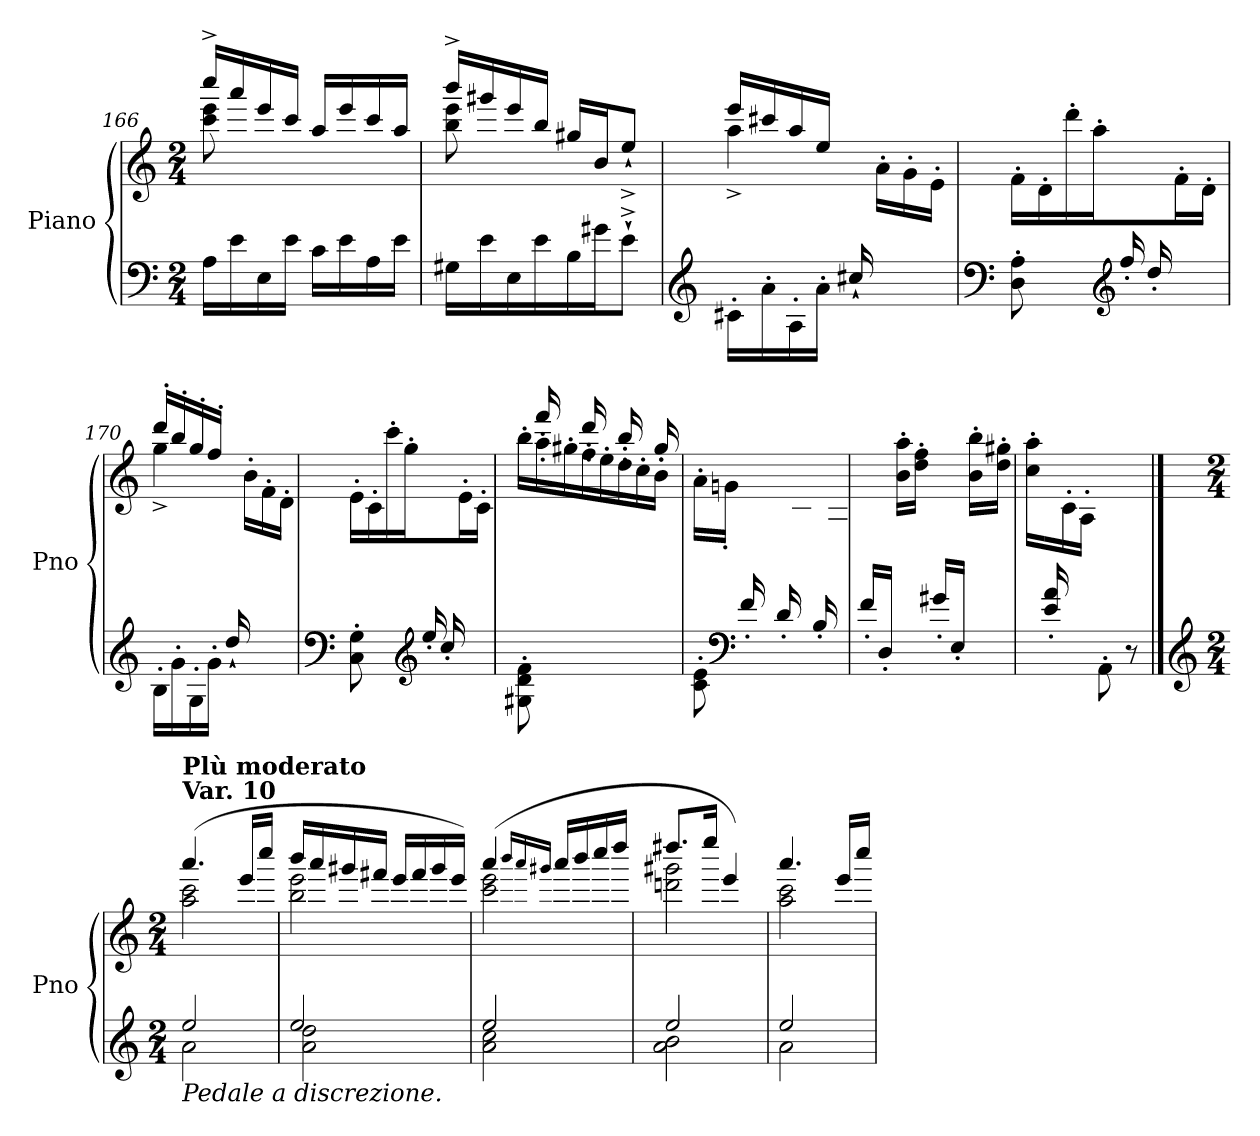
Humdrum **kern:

**kern	**kern
*part1	*part1
*staff2	*staff1
*I"Piano	*
*I'Pno	*
*clefF4	*clefG2
*k[]	*k[]
*M2/4	*M2/4
=166	=166
*	*^
16A\LL	16cccc^/LL	8ccc\ 8eee\
16e\	16aaa/	.
16E\	16eee/	8ryy
16e\JJ	16ccc/JJ	.
16c\LL	16aa/LL	4ryy
16e\	16eee/	.
16A\	16ccc/	.
16e\JJ	16aa/JJ	.
=167	=167	=167
16G#X\LL	16bbb^/LL	8bb\ 8eee\
16e\	16ggg#X/	.
16E\	16eee/	8ryy
16e\	16bb/JJ	.
16B\	16gg#/LL	4ryy
16g#X\J	16b/J	.
8e^`\J	8ee^`/J	.
!!LO:LB:g=z	!!
=168	=168	=168
*clefG2	*	*
*^	*	*
4ryy	16c#X'\LL	16eee/LL	4aa^\
.	16a'\	16ccc#X/	.
.	16A'\	16aa/	.
.	16a'\JJ	16ee/JJ	.
16cc#X`/	4ryy	16ryy	4ryy
8.ryy	.	16a'\LL	.
.	.	16g'\	.
.	.	16e'\JJ	.
*	*	*v	*v
=169	=169	=169
*clefF4	*	*
4ryy	8D\' 8A\'	16f'\LL
.	.	16d'\
.	8ryy	16ddd'\
.	.	16aa'\
*clefG2	*	*
16ff'/	4ryy	8ryy
16dd'/	.	.
8ryy	.	16f'\
.	.	16d'\JJ
=170	=170	=170
*	*	*^
4ryy	16B'\LL	16ddd'/LL	4gg^\
.	16g'\	16bb'/	.
.	16G'\	16gg'/	.
.	16g'\JJ	16ff'/JJ	.
16dd`/	4ryy	16ryy	4ryy
8.ryy	.	16b'\LL	.
.	.	16f'\	.
.	.	16d'\JJ	.
*	*	*v	*v
=171	=171	=171
*clefF4	*	*
4ryy	8C\' 8G\'	16e'\LL
.	.	16c'\
.	8ryy	16ccc'\
.	.	16gg'\
*clefG2	*	*
16ee'/	4ryy	8ryy
16cc'/	.	.
8ryy	.	16e'\
.	.	16c'\JJ
*v	*v	*
!!LO:LB:g=z
=172	=172
*	*^
8G#X\' 8d\' 8f\'	16bb'\LL	16ryy
.	16aa'\	16fff'/
8ryy	16gg#X'\	16ryy
.	16ff'\	16ddd'/
4ryy	16ee'\	16ryy
.	16dd'\	16bb'/
.	16cc'\	16ryy
.	16b'\JJ	16gg#'/
=173	=173	=173
*^	*	*
8ryy	8c\' 8e\'	16ryy	16a'\LL
.	.	16ee'/	16gn'\JJ
*clefF4	*	*	*
16f'/LL	8ryy	16ryy	8ryy
16ryy	.	16e\' 16cc\'	.
16d'/	4ryy	16ryy	4ryy
16ryy	.	16c\' 16a\'	.
16B'/	.	16ryy	.
16ryy	.	16A\' 16e\'JJ	.
*v	*v	*	*
*	*v	*v
=174	=174
16f'/LL	8ryy
16D'/JJ	.
8ryy	16b\' 16aa\'LL
.	16dd\' 16ff\'JJ
16g#X'/LL	8ryy
16E'/JJ	.
8ryy	16b\' 16bb\'LL
.	16dd\' 16gg#X\'JJ
=175	=175
*^	*
16ryy	4ryy	16cc\' 16aa\'LL
16e/' 16a/'	.	16ryy
4.ryy	.	16c'\
.	.	16A'\JJ
.	8AA'\	4ryy
.	8r	.
!!LO:PB:g=z
==176	==176	==176
*clefG2	*	*
*M2/4	*	*M2/4
*	*	*^
!	!	!LO:TX:a:B:t=Var. 10	!
!	!	!LO:TX:a:B:t=Plù moderato	!
!LO:TX:b:i:t=Pedale a discrezione.	!	!	!
2ee/	2a\	(>4.aaa/	2aa\ 2ccc\
.	.	16eee/LL	.
.	.	16cccc/JJ	.
=177	=177	=177	=177
2ee/	2a\ 2dd\	16bbb/LL	2bb\ 2eee\
.	.	16aaa/	.
.	.	16ggg#X/	.
.	.	16fff#X/JJ	.
.	.	16eee/LL	.
.	.	16fff#/	.
.	.	16ggg#/	.
.	.	16eee/JJ)	.
=178	=178	=178	=178
2ee/	2a\ 2cc\	(4aaa/	2ccc\ 2eee\
.	.	16qbbb/LL	.
.	.	16qaaa/	.
.	.	16qggg#X/JJ	.
.	.	16aaa/LL	.
.	.	16bbb/	.
.	.	16cccc/	.
.	.	16dddd/JJ	.
=179	=179	=179	=179
2ee/	2a\ 2b\	8.dddd#X/L	2dddn\ 2ggg#X\
.	.	16eeee/Jk	.
.	.	4eee/)	.
=180	=180	=180	=180
2ee/	2a\	4.aaa/	2aa\ 2ccc\
.	.	16eee/LL	.
.	.	16cccc/JJ	.
*v	*v	*	*
*	*v	*v
=	=
*-	*-
